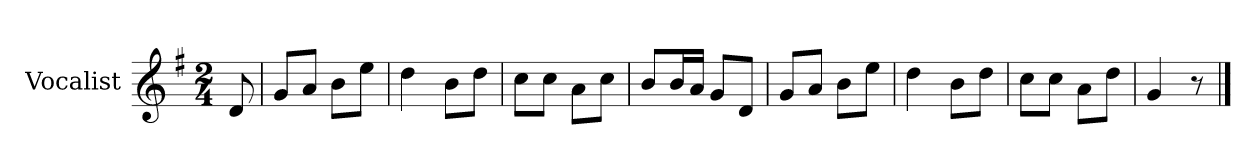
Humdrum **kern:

**kern
*part1
*staff1
*I"Vocalist
*k[f#]
*G:
*M2/4
=
8d
=1
8gL
8aJ
8bL
8eeJ
=2
4dd
8bL
8ddJ
=3
8ccL
8ccJ
8aL
8ccJ
=4
8bL
16bL
16aJJ
8gL
8dJ
=5
8gL
8aJ
8bL
8eeJ
=6
4dd
8bL
8ddJ
=7
8ccL
8ccJ
8aL
8ddJ
=8
4g
8r
==
*-
